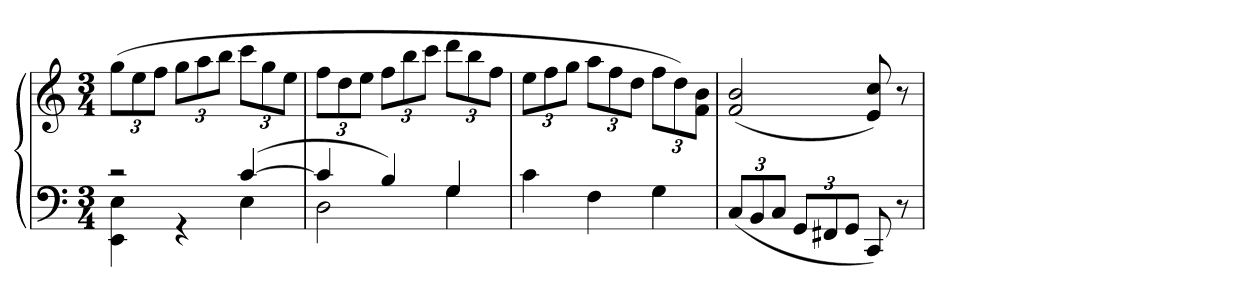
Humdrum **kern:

**kern	**kern
*part1	*part1
*staff2	*staff1
*clefF4	*clefG2
*k[]	*k[]
*M3/4	*M3/4
=	=
*^	*
2r	4EE 4E	(12ggL
.	.	12ee
.	.	12ffJ
.	4r	12ggL
.	.	12aa
.	.	12bbJ
([4c	4E	12cccL
.	.	12gg
.	.	12eeJ
=	=	=
4c]	2D	12ffL
.	.	12dd
.	.	12eeJ
4B)	.	12ffL
.	.	12bb
.	.	12cccJ
4G	4G	12dddL
.	.	12bb
.	.	12ffJ
*v	*v	*
=	=
4c	12eeL
.	12ff
.	12ggJ
4F	12aaL
.	12ff
.	12ddJ
4G	12ffL
.	12dd)
.	12f 12bJ
=	=
(12CL	(2f 2b
12BB	.
12CJ	.
12GGL	.
12FF#X	.
12GGJ	.
8CC)	8e 8cc)
8r	8r
=	=
*-	*-
